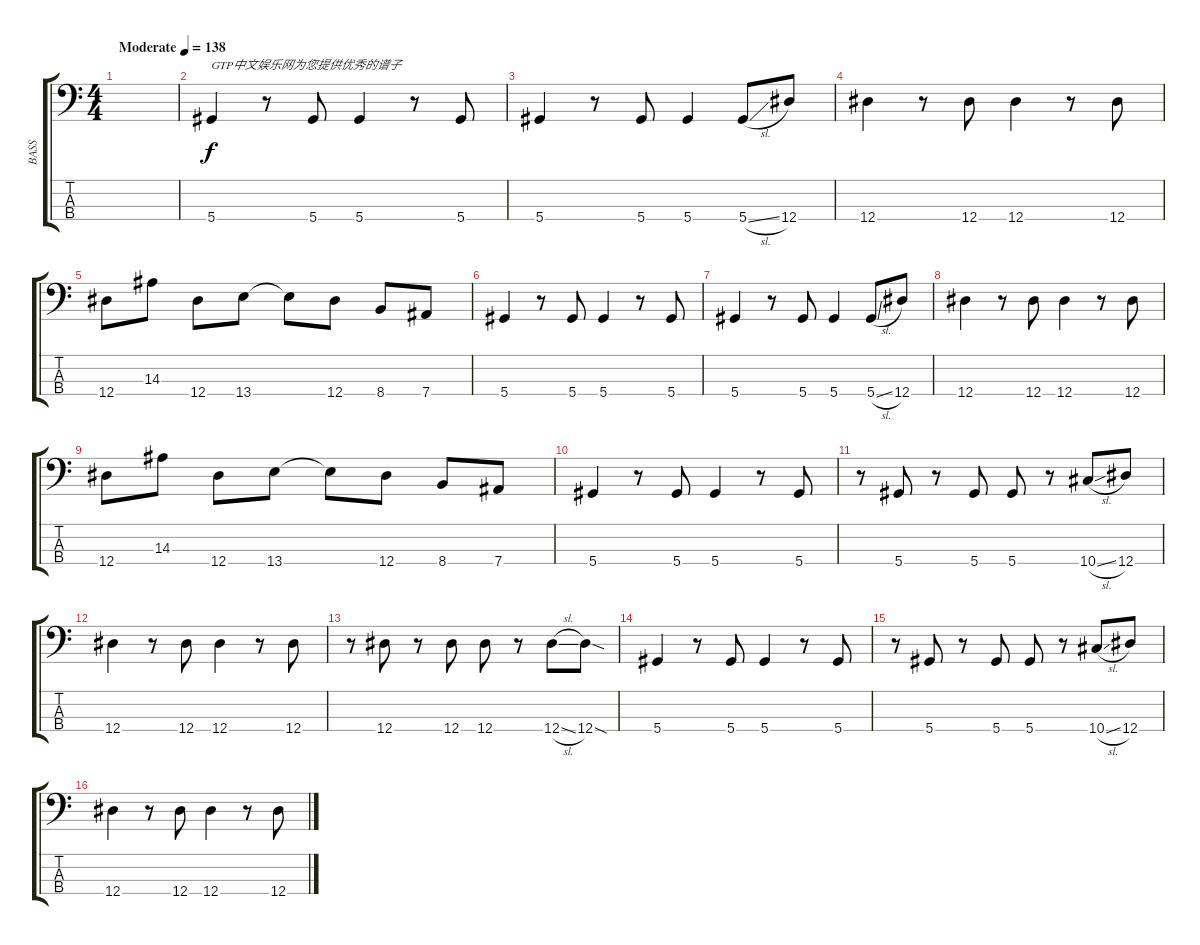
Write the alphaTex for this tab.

\track ("BASS" "BASS") {instrument electricbassfinger}
\staff {score tabs}
\tuning (Gb2 Db2 Ab1 Eb1) {hide}
\ts (4 4)
\tempo (138 "Moderate")
\clef f4
\ks c
|
5.4.4{txt "GTP中文娱乐网为您提供优秀的谱子"} r.8 5.4.8 5.4.4 r.8 5.4.8 |
5.4.4 r.8 5.4.8 5.4.4 5.4{sl}.8 12.4.8 |
12.4.4 r.8 12.4.8 12.4.4 r.8 12.4.8 |
12.4.8 14.3.8 12.4.8 13.4.8 13.4{t}.8 12.4.8 8.4.8 7.4.8 |
5.4.4 r.8 5.4.8 5.4.4 r.8 5.4.8 |
5.4.4 r.8 5.4.8 5.4.4 5.4{sl}.8 12.4.8 |
12.4.4 r.8 12.4.8 12.4.4 r.8 12.4.8 |
12.4.8 14.3.8 12.4.8 13.4.8 13.4{t}.8 12.4.8 8.4.8 7.4.8 |
5.4.4 r.8 5.4.8 5.4.4 r.8 5.4.8 |
r.8 5.4.8 r.8 5.4.8 5.4.8 r.8 10.4{sl}.8 12.4.8 |
12.4.4 r.8 12.4.8 12.4.4 r.8 12.4.8 |
r.8 12.4.8 r.8 12.4.8 12.4.8 r.8 12.4{sl}.8 12.4{sod}.8 |
5.4.4 r.8 5.4.8 5.4.4 r.8 5.4.8 |
r.8 5.4.8 r.8 5.4.8 5.4.8 r.8 10.4{sl}.8 12.4.8 |
12.4.4 r.8 12.4.8 12.4.4 r.8 12.4.8
